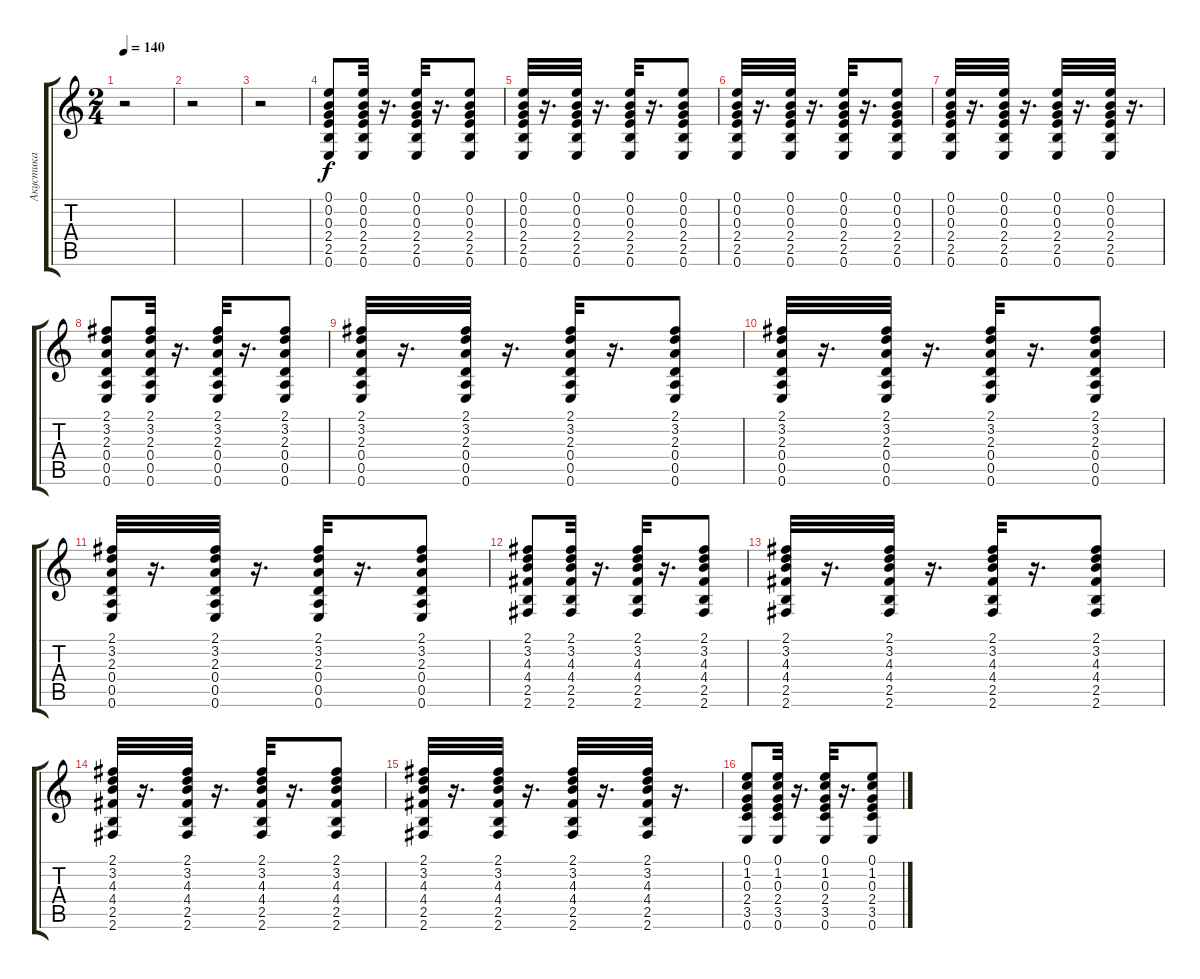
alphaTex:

\track ("Акустика" "Акустика") {instrument acousticguitarsteel}
\staff {score tabs}
\tuning (E4 B3 G3 D3 A2 E2) {hide}
\ts (2 4)
\tempo 140
\clef g2
\ks c
r.2{dy f instrument acousticguitarsteel} |
r.2 |
r.2 |
(0.1 0.2 0.3 2.4 2.5 0.6).8{balance 10} (0.1 0.2 0.3 2.4 2.5 0.6).32 r.16{d} (0.1 0.2 0.3 2.4 2.5 0.6).32 r.16{d} (0.1 0.2 0.3 2.4 2.5 0.6).8 |
(0.1 0.2 0.3 2.4 2.5 0.6).32 r.16{d} (0.1 0.2 0.3 2.4 2.5 0.6).32 r.16{d} (0.1 0.2 0.3 2.4 2.5 0.6).32 r.16{d} (0.1 0.2 0.3 2.4 2.5 0.6).8 |
(0.1 0.2 0.3 2.4 2.5 0.6).32 r.16{d} (0.1 0.2 0.3 2.4 2.5 0.6).32 r.16{d} (0.1 0.2 0.3 2.4 2.5 0.6).32 r.16{d} (0.1 0.2 0.3 2.4 2.5 0.6).8 |
(0.1 0.2 0.3 2.4 2.5 0.6).32 r.16{d} (0.1 0.2 0.3 2.4 2.5 0.6).32 r.16{d} (0.1 0.2 0.3 2.4 2.5 0.6).32 r.16{d} (0.1 0.2 0.3 2.4 2.5 0.6).32 r.16{d} |
(2.1 3.2 2.3 0.4 0.5 0.6).8 (2.1 3.2 2.3 0.4 0.5 0.6).32 r.16{d} (2.1 3.2 2.3 0.4 0.5 0.6).32 r.16{d} (2.1 3.2 2.3 0.4 0.5 0.6).8 |
(2.1 3.2 2.3 0.4 0.5 0.6).32 r.16{d} (2.1 3.2 2.3 0.4 0.5 0.6).32 r.16{d} (2.1 3.2 2.3 0.4 0.5 0.6).32 r.16{d} (2.1 3.2 2.3 0.4 0.5 0.6).8 |
(2.1 3.2 2.3 0.4 0.5 0.6).32 r.16{d} (2.1 3.2 2.3 0.4 0.5 0.6).32 r.16{d} (2.1 3.2 2.3 0.4 0.5 0.6).32 r.16{d} (2.1 3.2 2.3 0.4 0.5 0.6).8 |
(2.1 3.2 2.3 0.4 0.5 0.6).32 r.16{d} (2.1 3.2 2.3 0.4 0.5 0.6).32 r.16{d} (2.1 3.2 2.3 0.4 0.5 0.6).32 r.16{d} (2.1 3.2 2.3 0.4 0.5 0.6).8 |
(2.1 3.2 4.3 4.4 2.5 2.6).8 (2.1 3.2 4.3 4.4 2.5 2.6).32 r.16{d} (2.1 3.2 4.3 4.4 2.5 2.6).32 r.16{d} (2.1 3.2 4.3 4.4 2.5 2.6).8 |
(2.1 3.2 4.3 4.4 2.5 2.6).32 r.16{d} (2.1 3.2 4.3 4.4 2.5 2.6).32 r.16{d} (2.1 3.2 4.3 4.4 2.5 2.6).32 r.16{d} (2.1 3.2 4.3 4.4 2.5 2.6).8 |
(2.1 3.2 4.3 4.4 2.5 2.6).32 r.16{d} (2.1 3.2 4.3 4.4 2.5 2.6).32 r.16{d} (2.1 3.2 4.3 4.4 2.5 2.6).32 r.16{d} (2.1 3.2 4.3 4.4 2.5 2.6).8 |
(2.1 3.2 4.3 4.4 2.5 2.6).32 r.16{d} (2.1 3.2 4.3 4.4 2.5 2.6).32 r.16{d} (2.1 3.2 4.3 4.4 2.5 2.6).32 r.16{d} (2.1 3.2 4.3 4.4 2.5 2.6).32 r.16{d} |
(0.1 1.2 0.3 2.4 3.5 0.6).8 (0.1 1.2 0.3 2.4 3.5 0.6).32 r.16{d} (0.1 1.2 0.3 2.4 3.5 0.6).32 r.16{d} (0.1 1.2 0.3 2.4 3.5 0.6).8
